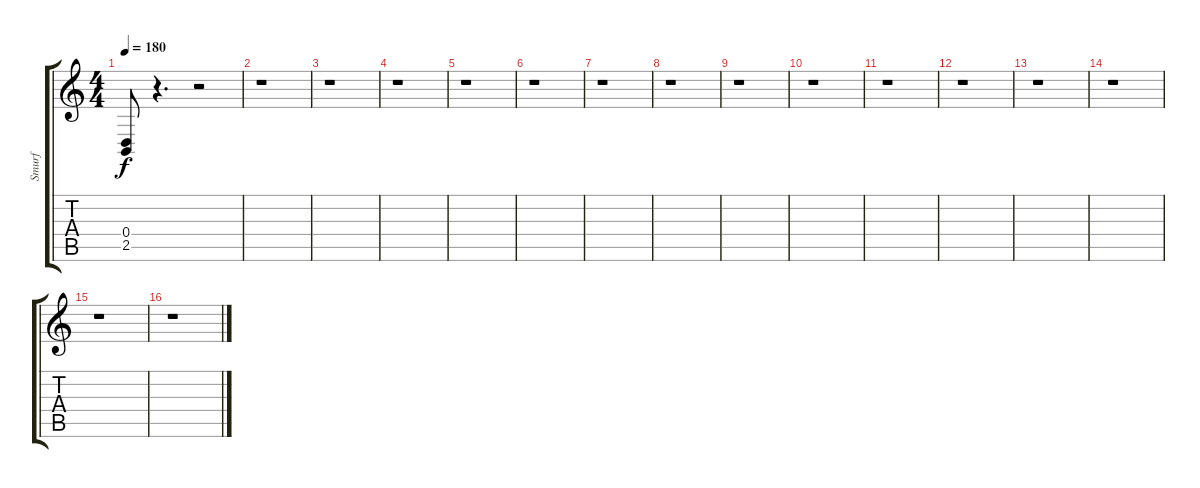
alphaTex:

\track ("Smurf" "Smurf") {instrument acousticgrandpiano}
\staff {score tabs}
\tuning (E4 B3 G3 D3 A2 E2) {hide}
\ts (4 4)
\tempo 180
\clef g2
\ks c
(0.4 2.5).8{dy f} r.4{d} r.2 |
r.1 |
r.1 |
r.1 |
r.1 |
r.1 |
r.1 |
r.1 |
r.1 |
r.1 |
r.1 |
r.1 |
r.1 |
r.1 |
r.1 |
r.1
